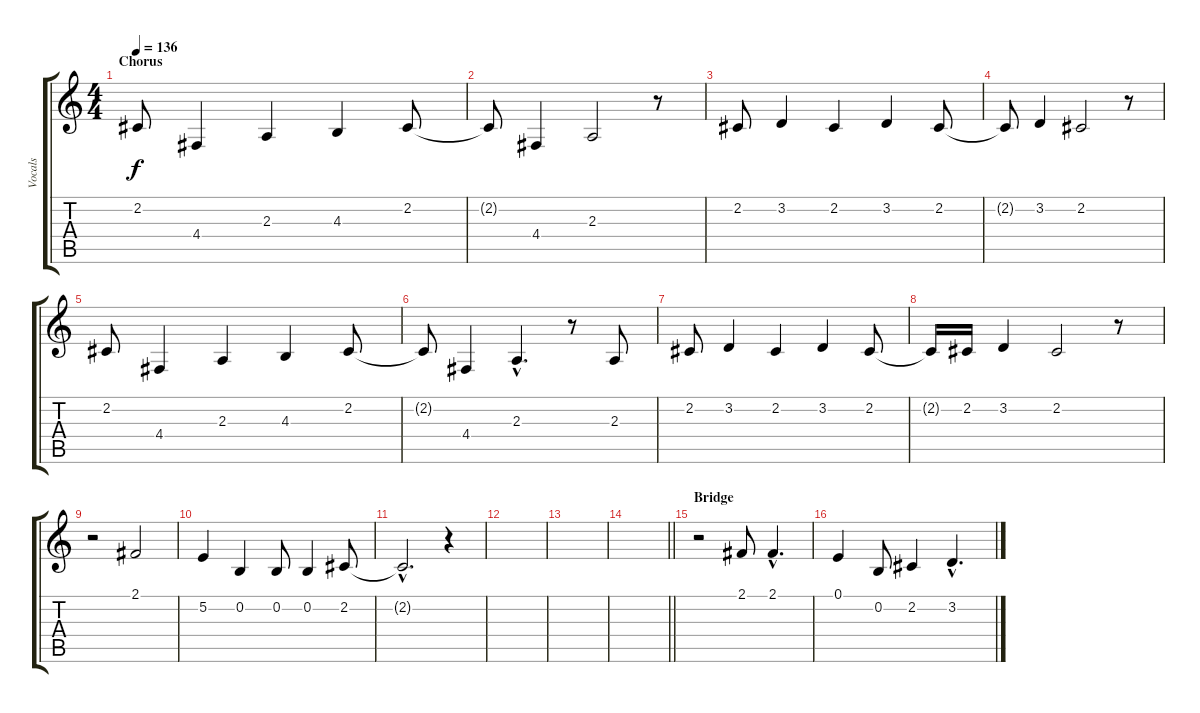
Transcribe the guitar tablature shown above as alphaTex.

\track ("Vocals" "Vocals") {instrument clarinet}
\staff {score tabs}
\tuning (E4 B3 G3 D3 A2 E2) {hide}
\ts (4 4)
\section ("" "Chorus")
\tempo 136
\clef g2
\ks c
2.2.8{dy f} 4.4.4 2.3.4 4.3.4 2.2.8 |
2.2{t}.8 4.4.4 2.3.2 r.8 |
2.2.8 3.2.4 2.2.4 3.2.4 2.2.8 |
2.2{t}.8 3.2.4 2.2.2 r.8 |
2.2.8 4.4.4 2.3.4 4.3.4 2.2.8 |
2.2{t}.8 4.4.4 2.3{hac}.4{d} r.8 2.3.8 |
2.2.8 3.2.4 2.2.4 3.2.4 2.2.8 |
2.2{t}.16 2.2.16 3.2.4 2.2.2 r.8 |
r.2 2.1.2 |
5.2.4 0.2.4 0.2.8 0.2.4 2.2.8 |
2.2{hac t}.2{d} r.4 |
|
|
\barLineRight lightlight
|
\section ("" "Bridge")
r.2 2.1.8 2.1{hac}.4{d} |
0.1.4 0.2.8 2.2.4 3.2{hac}.4{d}
